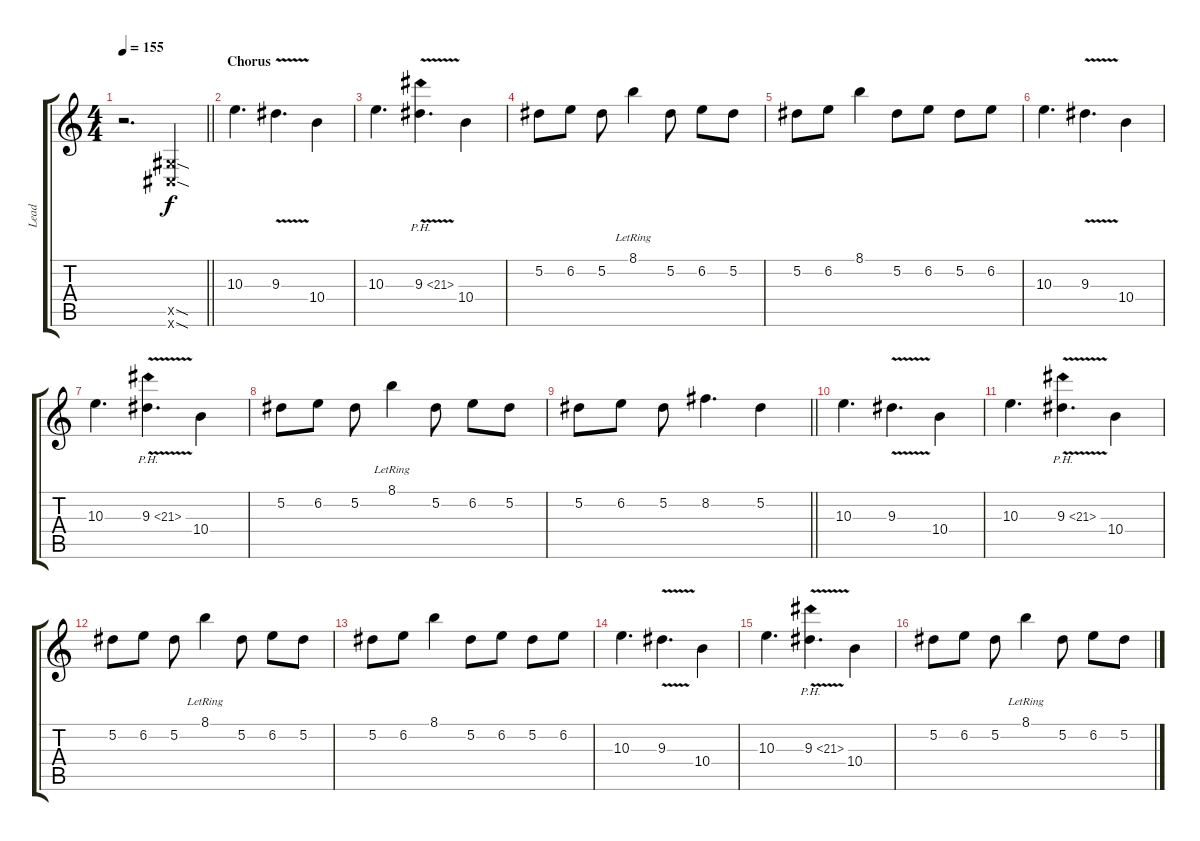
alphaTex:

\track ("Lead" "Lead") {instrument distortionguitar}
\staff {score tabs}
\tuning (Eb4 Bb3 Gb3 Db3 Ab2 Db2) {hide}
\ts (4 4)
\tempo 155
\clef g2
\barLineRight lightlight
\ks c
r.2{d dy f} (0.5{sod x} 0.6{sod x}).4 |
\section ("" "Chorus")
10.3.4{d} 9.3{v}.4{d} 10.4.4 |
10.3.4{d} 9.3{ph 12 v}.4{d} 10.4.4 |
5.2.8 6.2.8 5.2.8 8.1{lr}.4 5.2.8 6.2.8 5.2.8 |
5.2.8 6.2.8 8.1.4 5.2.8 6.2.8 5.2.8 6.2.8 |
10.3.4{d} 9.3{v}.4{d} 10.4.4 |
10.3.4{d} 9.3{ph 12 v}.4{d} 10.4.4 |
5.2.8 6.2.8 5.2.8 8.1{lr}.4 5.2.8 6.2.8 5.2.8 |
\barLineRight lightlight
5.2.8 6.2.8 5.2.8 8.2.4{d} 5.2.4 |
10.3.4{d} 9.3{v}.4{d} 10.4.4 |
10.3.4{d} 9.3{ph 12 v}.4{d} 10.4.4 |
5.2.8 6.2.8 5.2.8 8.1{lr}.4 5.2.8 6.2.8 5.2.8 |
5.2.8 6.2.8 8.1.4 5.2.8 6.2.8 5.2.8 6.2.8 |
10.3.4{d} 9.3{v}.4{d} 10.4.4 |
10.3.4{d} 9.3{ph 12 v}.4{d} 10.4.4 |
5.2.8 6.2.8 5.2.8 8.1{lr}.4 5.2.8 6.2.8 5.2.8
